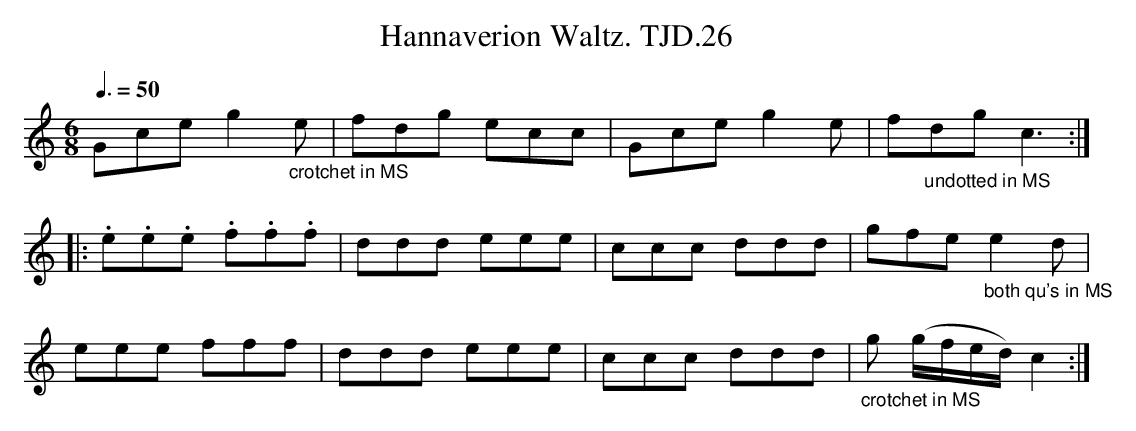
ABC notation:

X:1
T:Hannaverion Waltz. TJD.26
L:1/8
M:6/8
Q:3/8=50
K:C
Gceg2"_crotchet in MS"e|fdg ecc|Gceg2e|f"_undotted in MS"dg c3:|!
|:.e.e.e .f.f.f|ddd eee|ccc ddd|gfe "_both qu's in MS"e2d|!
eee fff|ddd eee|ccc ddd|"_crotchet in MS"g (g/f/e/d/)c2:|]
